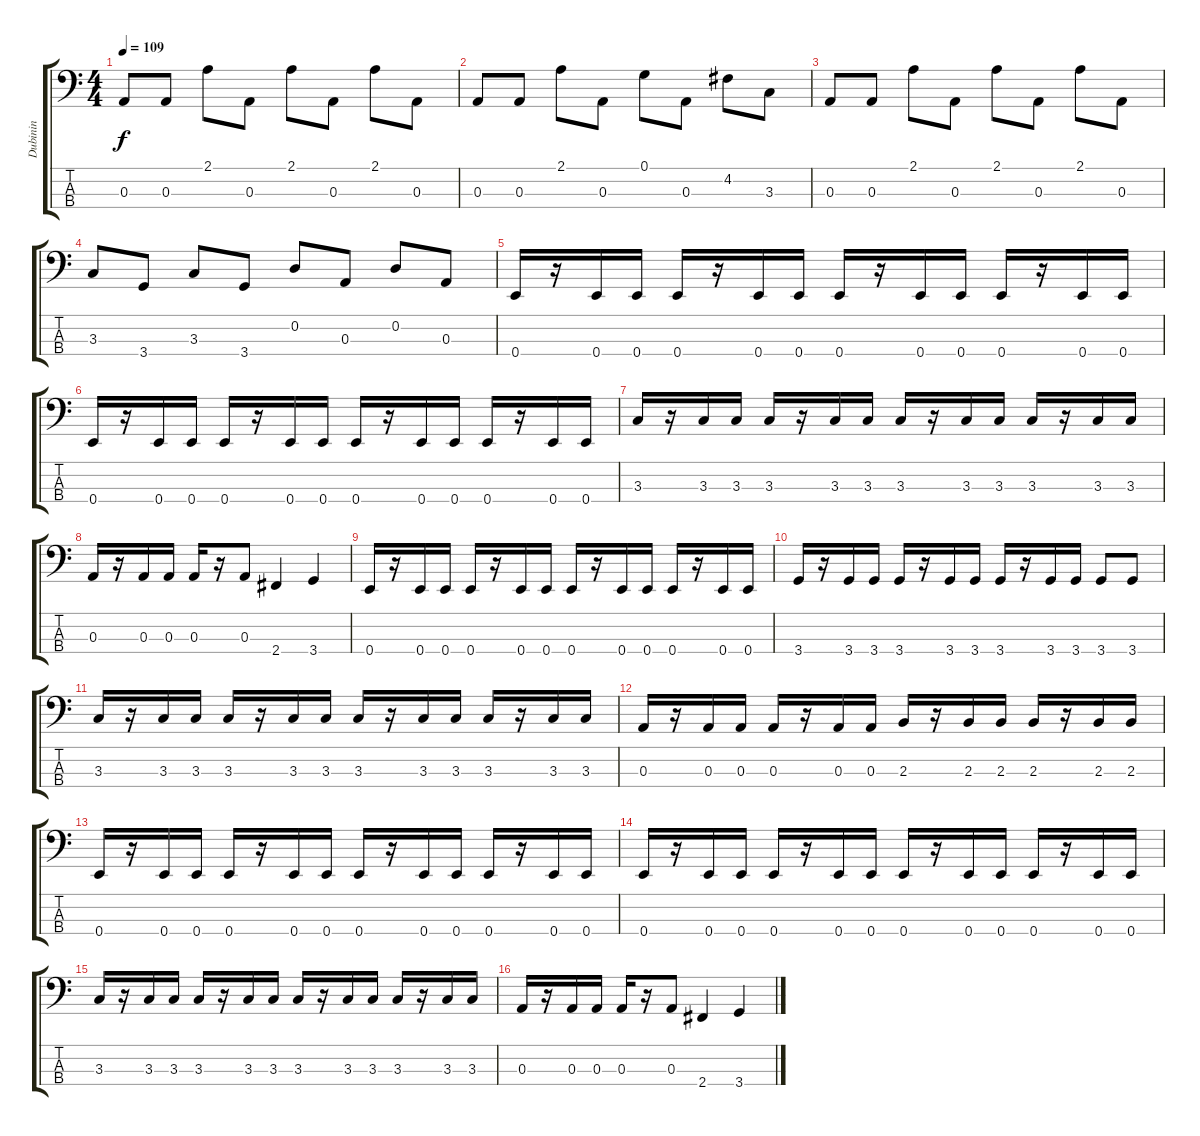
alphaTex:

\track ("Dubinin" "Dubinin") {instrument electricbassfinger}
\staff {score tabs}
\tuning (G2 D2 A1 E1) {hide}
\ts (4 4)
\tempo 109
\clef f4
\ks c
0.3.8{dy f} 0.3.8 2.1.8 0.3.8 2.1.8 0.3.8 2.1.8 0.3.8 |
0.3.8 0.3.8 2.1.8 0.3.8 0.1.8 0.3.8 4.2.8 3.3.8 |
0.3.8 0.3.8 2.1.8 0.3.8 2.1.8 0.3.8 2.1.8 0.3.8 |
3.3.8 3.4.8 3.3.8 3.4.8 0.2.8 0.3.8 0.2.8 0.3.8 |
0.4.16 r.16 0.4.16 0.4.16 0.4.16 r.16 0.4.16 0.4.16 0.4.16 r.16 0.4.16 0.4.16 0.4.16 r.16 0.4.16 0.4.16 |
0.4.16 r.16 0.4.16 0.4.16 0.4.16 r.16 0.4.16 0.4.16 0.4.16 r.16 0.4.16 0.4.16 0.4.16 r.16 0.4.16 0.4.16 |
3.3.16 r.16 3.3.16 3.3.16 3.3.16 r.16 3.3.16 3.3.16 3.3.16 r.16 3.3.16 3.3.16 3.3.16 r.16 3.3.16 3.3.16 |
0.3.16 r.16 0.3.16 0.3.16 0.3.16 r.16 0.3.8 2.4.4 3.4.4 |
0.4.16 r.16 0.4.16 0.4.16 0.4.16 r.16 0.4.16 0.4.16 0.4.16 r.16 0.4.16 0.4.16 0.4.16 r.16 0.4.16 0.4.16 |
3.4.16 r.16 3.4.16 3.4.16 3.4.16 r.16 3.4.16 3.4.16 3.4.16 r.16 3.4.16 3.4.16 3.4.8 3.4.8 |
3.3.16 r.16 3.3.16 3.3.16 3.3.16 r.16 3.3.16 3.3.16 3.3.16 r.16 3.3.16 3.3.16 3.3.16 r.16 3.3.16 3.3.16 |
0.3.16 r.16 0.3.16 0.3.16 0.3.16 r.16 0.3.16 0.3.16 2.3.16 r.16 2.3.16 2.3.16 2.3.16 r.16 2.3.16 2.3.16 |
0.4.16 r.16 0.4.16 0.4.16 0.4.16 r.16 0.4.16 0.4.16 0.4.16 r.16 0.4.16 0.4.16 0.4.16 r.16 0.4.16 0.4.16 |
0.4.16 r.16 0.4.16 0.4.16 0.4.16 r.16 0.4.16 0.4.16 0.4.16 r.16 0.4.16 0.4.16 0.4.16 r.16 0.4.16 0.4.16 |
3.3.16 r.16 3.3.16 3.3.16 3.3.16 r.16 3.3.16 3.3.16 3.3.16 r.16 3.3.16 3.3.16 3.3.16 r.16 3.3.16 3.3.16 |
0.3.16 r.16 0.3.16 0.3.16 0.3.16 r.16 0.3.8 2.4.4 3.4.4
